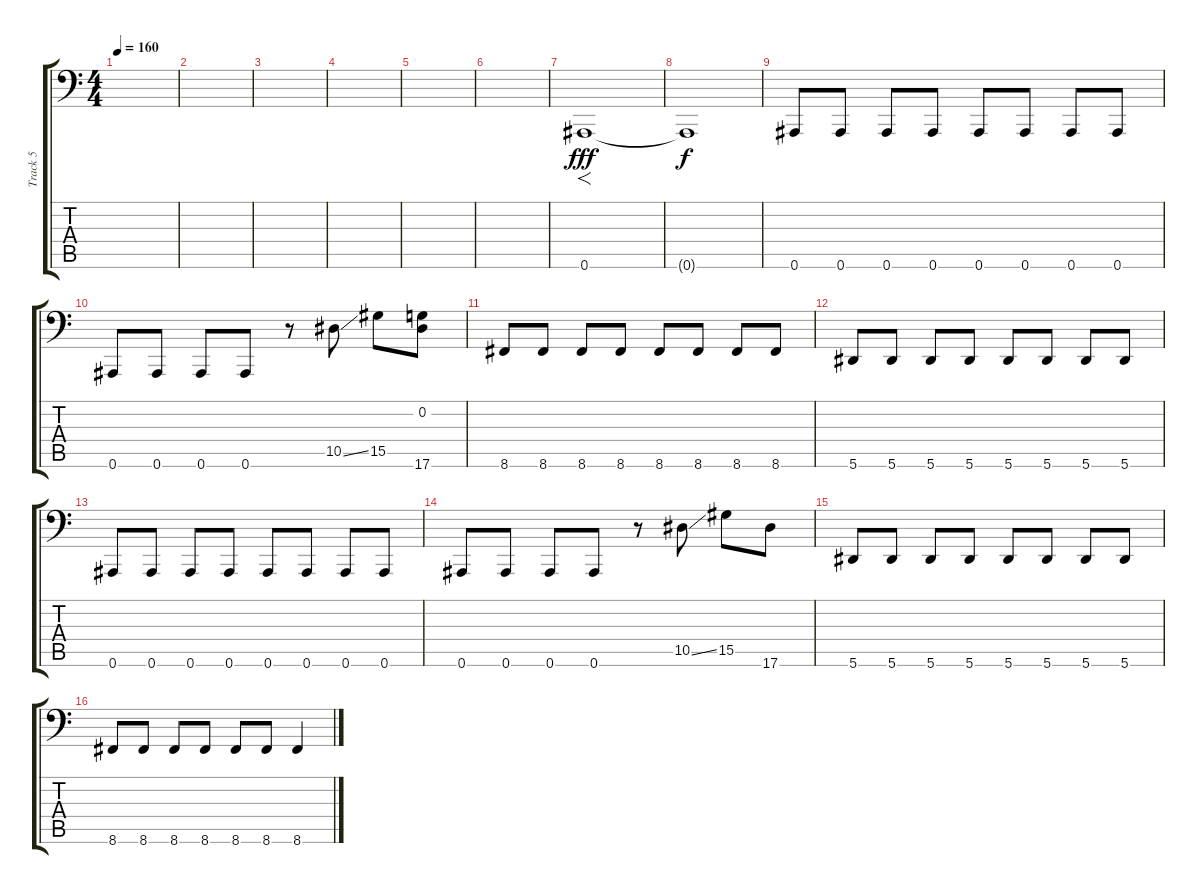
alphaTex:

\track ("Track 5" "Track 5") {instrument electricbasspick}
\staff {score tabs}
\tuning (C3 G2 Eb2 Bb1 F1 Bb0) {hide}
\ts (4 4)
\tempo 160
\clef f4
\ks c
|
|
|
|
|
|
0.6.1{f dy fff} |
0.6{t}.1{dy f} |
0.6.8 0.6.8 0.6.8 0.6.8 0.6.8 0.6.8 0.6.8 0.6.8 |
0.6.8 0.6.8 0.6.8 0.6.8 r.8 10.5{ss}.8 15.5.8 (0.2 17.6).8 |
8.6.8 8.6.8 8.6.8 8.6.8 8.6.8 8.6.8 8.6.8 8.6.8 |
5.6.8 5.6.8 5.6.8 5.6.8 5.6.8 5.6.8 5.6.8 5.6.8 |
0.6.8 0.6.8 0.6.8 0.6.8 0.6.8 0.6.8 0.6.8 0.6.8 |
0.6.8 0.6.8 0.6.8 0.6.8 r.8 10.5{ss}.8 15.5.8 17.6.8 |
5.6.8 5.6.8 5.6.8 5.6.8 5.6.8 5.6.8 5.6.8 5.6.8 |
8.6.8 8.6.8 8.6.8 8.6.8 8.6.8 8.6.8 8.6.4
